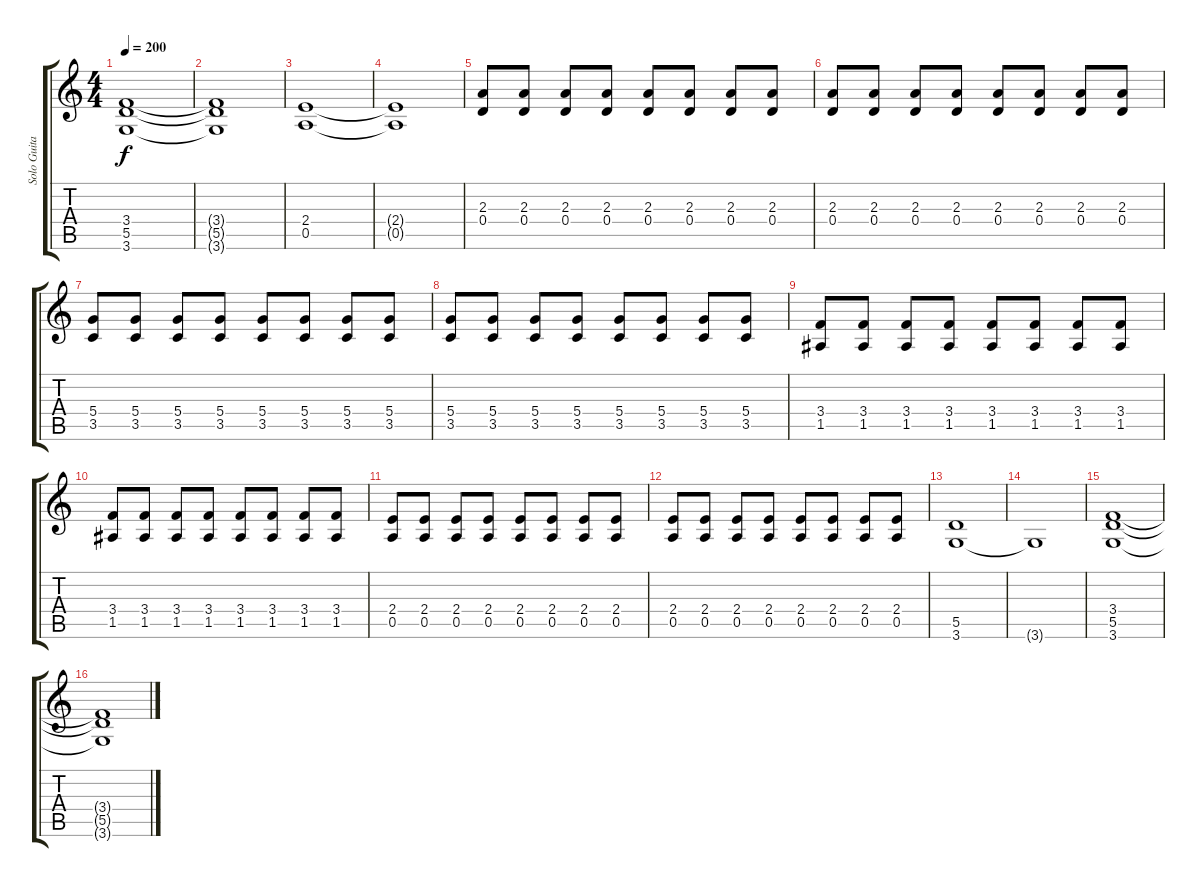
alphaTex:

\track ("Solo Guitar" "Solo Guita") {instrument overdrivenguitar}
\staff {score tabs}
\tuning (E4 B3 G3 D3 A2 E2) {hide}
\ts (4 4)
\tempo 200
\clef g2
\ks c
(3.4 5.5 3.6).1{dy f} |
(3.4{t} 5.5{t} 3.6{t}).1 |
(2.4 0.5).1 |
(2.4{t} 0.5{t}).1 |
(2.3 0.4).8{volume 14} (2.3 0.4).8 (2.3 0.4).8 (2.3 0.4).8 (2.3 0.4).8 (2.3 0.4).8 (2.3 0.4).8 (2.3 0.4).8 |
(2.3 0.4).8 (2.3 0.4).8 (2.3 0.4).8 (2.3 0.4).8 (2.3 0.4).8 (2.3 0.4).8 (2.3 0.4).8 (2.3 0.4).8 |
(5.4 3.5).8 (5.4 3.5).8 (5.4 3.5).8 (5.4 3.5).8 (5.4 3.5).8 (5.4 3.5).8 (5.4 3.5).8 (5.4 3.5).8 |
(5.4 3.5).8 (5.4 3.5).8 (5.4 3.5).8 (5.4 3.5).8 (5.4 3.5).8 (5.4 3.5).8 (5.4 3.5).8 (5.4 3.5).8 |
(3.4 1.5).8 (3.4 1.5).8 (3.4 1.5).8 (3.4 1.5).8 (3.4 1.5).8 (3.4 1.5).8 (3.4 1.5).8 (3.4 1.5).8 |
(3.4 1.5).8 (3.4 1.5).8 (3.4 1.5).8 (3.4 1.5).8 (3.4 1.5).8 (3.4 1.5).8 (3.4 1.5).8 (3.4 1.5).8 |
(2.4 0.5).8 (2.4 0.5).8 (2.4 0.5).8 (2.4 0.5).8 (2.4 0.5).8 (2.4 0.5).8 (2.4 0.5).8 (2.4 0.5).8 |
(2.4 0.5).8 (2.4 0.5).8 (2.4 0.5).8 (2.4 0.5).8 (2.4 0.5).8 (2.4 0.5).8 (2.4 0.5).8 (2.4 0.5).8 |
(5.5 3.6).1 |
3.6{t}.1 |
(3.4 5.5 3.6).1 |
(3.4{t} 5.5{t} 3.6{t}).1
